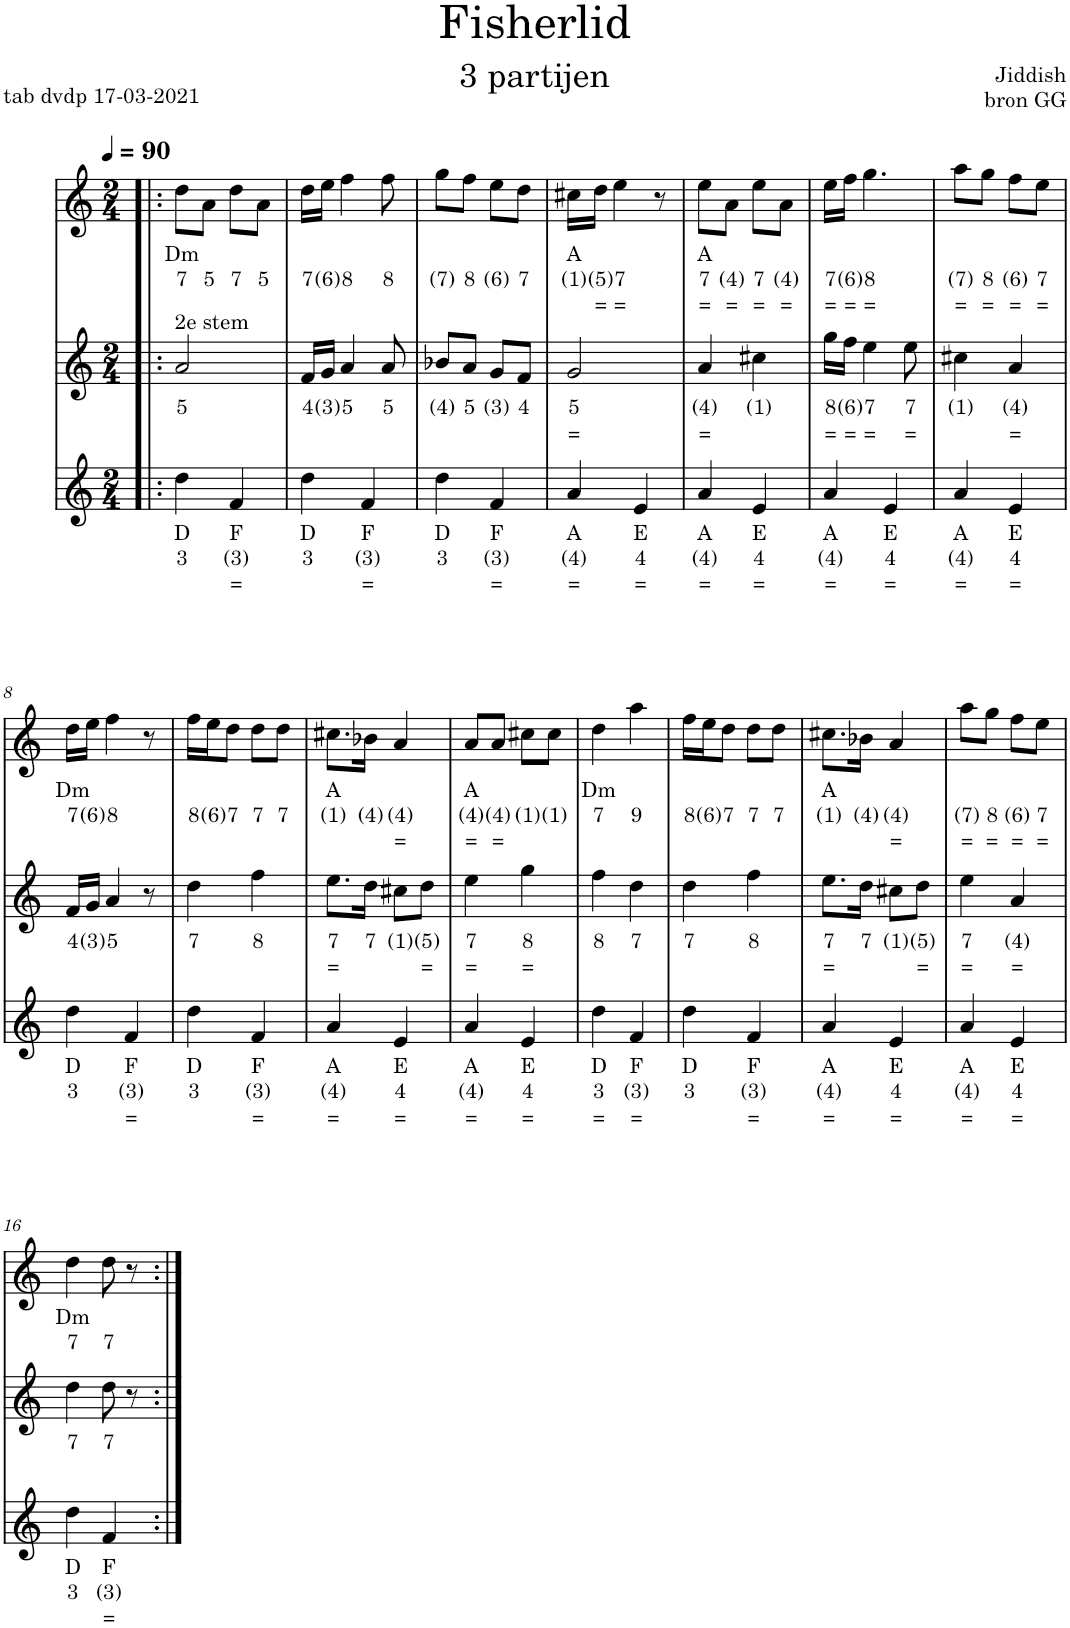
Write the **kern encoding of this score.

**kern	**text	**text	**text	**kern	**text	**text	**kern	**text	**text	**text
*part3	*part3	*part3	*part3	*part2	*part2	*part2	*part1	*part1	*part1	*part1
*staff3	*staff3	*staff3	*staff3	*staff2	*staff2	*staff2	*staff1	*staff1	*staff1	*staff1
*I"Viool	*	*	*	*I"Viool	*	*	*I"Piano	*	*	*
*clefG2	*	*	*	*clefG2	*	*	*clefG2	*	*	*
*k[]	*	*	*	*k[]	*	*	*k[]	*	*	*
*M2/4	*	*	*	*M2/4	*	*	*M2/4	*	*	*
*MM90	*	*	*	*MM90	*	*	*MM90	*	*	*
=1!|:	=1!|:	=1!|:	=1!|:	=1!|:	=1!|:	=1!|:	=1!|:	=1!|:	=1!|:	=1!|:
!	!	!	!	!LO:TX:a:t=2e stem	!	!	!	!	!	!
!	!LO:LY:b	!LO:LY:b	!	!	!LO:LY:b	!	!	!LO:LY:b	!LO:LY:b	!
4dd\	D	3	.	2a/	5	.	8dd\L	Dm	7	.
!	!	!	!	!	!	!	!	!	!LO:LY:b	!
.	.	.	.	.	.	.	8a\J	.	5	.
!	!LO:LY:b	!LO:LY:b	!LO:LY:b	!	!	!	!	!	!LO:LY:b	!
4f/	F	(3)	=	.	.	.	8dd\L	.	7	.
!	!	!	!	!	!	!	!	!	!LO:LY:b	!
.	.	.	.	.	.	.	8a\J	.	5	.
=2	=2	=2	=2	=2	=2	=2	=2	=2	=2	=2
!	!LO:LY:b	!LO:LY:b	!	!	!LO:LY:b	!	!	!	!LO:LY:b	!
4dd\	D	3	.	16f/LL	4	.	16dd\LL	.	7	.
!	!	!	!	!	!LO:LY:b	!	!	!	!LO:LY:b	!
.	.	.	.	16g/JJ	(3)	.	16ee\JJ	.	(6)	.
!	!	!	!	!	!LO:LY:b	!	!	!	!LO:LY:b	!
.	.	.	.	4a/	5	.	4ff\	.	8	.
!	!LO:LY:b	!LO:LY:b	!LO:LY:b	!	!	!	!	!	!	!
4f/	F	(3)	=	.	.	.	.	.	.	.
!	!	!	!	!	!LO:LY:b	!	!	!	!LO:LY:b	!
.	.	.	.	8a/	5	.	8ff\	.	8	.
=3	=3	=3	=3	=3	=3	=3	=3	=3	=3	=3
!	!LO:LY:b	!LO:LY:b	!	!	!LO:LY:b	!	!	!	!LO:LY:b	!
4dd\	D	3	.	8b-X/L	(4)	.	8gg\L	.	(7)	.
!	!	!	!	!	!LO:LY:b	!	!	!	!LO:LY:b	!
.	.	.	.	8a/J	5	.	8ff\J	.	8	.
!	!LO:LY:b	!LO:LY:b	!LO:LY:b	!	!LO:LY:b	!	!	!	!LO:LY:b	!
4f/	F	(3)	=	8g/L	(3)	.	8ee\L	.	(6)	.
!	!	!	!	!	!LO:LY:b	!	!	!	!LO:LY:b	!
.	.	.	.	8f/J	4	.	8dd\J	.	7	.
=4	=4	=4	=4	=4	=4	=4	=4	=4	=4	=4
!	!LO:LY:b	!LO:LY:b	!LO:LY:b	!	!LO:LY:b	!LO:LY:b	!	!LO:LY:b	!LO:LY:b	!
4a/	A	(4)	=	2g/	5	=	16cc#X\LL	A	(1)	.
!	!	!	!	!	!	!	!	!	!LO:LY:b	!LO:LY:b
.	.	.	.	.	.	.	16dd\JJ	.	(5)	=
!	!	!	!	!	!	!	!	!	!LO:LY:b	!LO:LY:b
.	.	.	.	.	.	.	4ee\	.	7	=
!	!LO:LY:b	!LO:LY:b	!LO:LY:b	!	!	!	!	!	!	!
4e/	E	4	=	.	.	.	.	.	.	.
.	.	.	.	.	.	.	8r	.	.	.
=5	=5	=5	=5	=5	=5	=5	=5	=5	=5	=5
!	!LO:LY:b	!LO:LY:b	!LO:LY:b	!	!LO:LY:b	!LO:LY:b	!	!LO:LY:b	!LO:LY:b	!LO:LY:b
4a/	A	(4)	=	4a/	(4)	=	8ee\L	A	7	=
!	!	!	!	!	!	!	!	!	!LO:LY:b	!LO:LY:b
.	.	.	.	.	.	.	8a\J	.	(4)	=
!	!LO:LY:b	!LO:LY:b	!LO:LY:b	!	!LO:LY:b	!	!	!	!LO:LY:b	!LO:LY:b
4e/	E	4	=	4cc#X\	(1)	.	8ee\L	.	7	=
!	!	!	!	!	!	!	!	!	!LO:LY:b	!LO:LY:b
.	.	.	.	.	.	.	8a\J	.	(4)	=
=6	=6	=6	=6	=6	=6	=6	=6	=6	=6	=6
!	!LO:LY:b	!LO:LY:b	!LO:LY:b	!	!LO:LY:b	!LO:LY:b	!	!	!LO:LY:b	!LO:LY:b
4a/	A	(4)	=	16gg\LL	8	=	16ee\LL	.	7	=
!	!	!	!	!	!LO:LY:b	!LO:LY:b	!	!	!LO:LY:b	!LO:LY:b
.	.	.	.	16ff\JJ	(6)	=	16ff\JJ	.	(6)	=
!	!	!	!	!	!LO:LY:b	!LO:LY:b	!	!	!LO:LY:b	!LO:LY:b
.	.	.	.	4ee\	7	=	4.gg\	.	8	=
!	!LO:LY:b	!LO:LY:b	!LO:LY:b	!	!	!	!	!	!	!
4e/	E	4	=	.	.	.	.	.	.	.
!	!	!	!	!	!LO:LY:b	!LO:LY:b	!	!	!	!
.	.	.	.	8ee\	7	=	.	.	.	.
=7	=7	=7	=7	=7	=7	=7	=7	=7	=7	=7
!	!LO:LY:b	!LO:LY:b	!LO:LY:b	!	!LO:LY:b	!	!	!	!LO:LY:b	!LO:LY:b
4a/	A	(4)	=	4cc#X\	(1)	.	8aa\L	.	(7)	=
!	!	!	!	!	!	!	!	!	!LO:LY:b	!LO:LY:b
.	.	.	.	.	.	.	8gg\J	.	8	=
!	!LO:LY:b	!LO:LY:b	!LO:LY:b	!	!LO:LY:b	!LO:LY:b	!	!	!LO:LY:b	!LO:LY:b
4e/	E	4	=	4a/	(4)	=	8ff\L	.	(6)	=
!	!	!	!	!	!	!	!	!	!LO:LY:b	!LO:LY:b
.	.	.	.	.	.	.	8ee\J	.	7	=
!!LO:LB:g=z
=8	=8	=8	=8	=8	=8	=8	=8	=8	=8	=8
!	!LO:LY:b	!LO:LY:b	!	!	!LO:LY:b	!	!	!LO:LY:b	!LO:LY:b	!
4dd\	D	3	.	16f/LL	4	.	16dd\LL	Dm	7	.
!	!	!	!	!	!LO:LY:b	!	!	!	!LO:LY:b	!
.	.	.	.	16g/JJ	(3)	.	16ee\JJ	.	(6)	.
!	!	!	!	!	!LO:LY:b	!	!	!	!LO:LY:b	!
.	.	.	.	4a/	5	.	4ff\	.	8	.
!	!LO:LY:b	!LO:LY:b	!LO:LY:b	!	!	!	!	!	!	!
4f/	F	(3)	=	.	.	.	.	.	.	.
.	.	.	.	8r	.	.	8r	.	.	.
=9	=9	=9	=9	=9	=9	=9	=9	=9	=9	=9
!	!LO:LY:b	!LO:LY:b	!	!	!LO:LY:b	!	!	!	!LO:LY:b	!
4dd\	D	3	.	4dd\	7	.	16ff\LL	.	8	.
!	!	!	!	!	!	!	!	!	!LO:LY:b	!
.	.	.	.	.	.	.	16ee\J	.	(6)	.
!	!	!	!	!	!	!	!	!	!LO:LY:b	!
.	.	.	.	.	.	.	8dd\J	.	7	.
!	!LO:LY:b	!LO:LY:b	!LO:LY:b	!	!LO:LY:b	!	!	!	!LO:LY:b	!
4f/	F	(3)	=	4ff\	8	.	8dd\L	.	7	.
!	!	!	!	!	!	!	!	!	!LO:LY:b	!
.	.	.	.	.	.	.	8dd\J	.	7	.
=10	=10	=10	=10	=10	=10	=10	=10	=10	=10	=10
!	!LO:LY:b	!LO:LY:b	!LO:LY:b	!	!LO:LY:b	!LO:LY:b	!	!LO:LY:b	!LO:LY:b	!
4a/	A	(4)	=	8.ee\L	7	=	8.cc#X\L	A	(1)	.
!	!	!	!	!	!LO:LY:b	!	!	!	!LO:LY:b	!
.	.	.	.	16dd\Jk	7	.	16b-X\Jk	.	(4)	.
!	!LO:LY:b	!LO:LY:b	!LO:LY:b	!	!LO:LY:b	!	!	!	!LO:LY:b	!LO:LY:b
4e/	E	4	=	8cc#X\L	(1)	.	4a/	.	(4)	=
!	!	!	!	!	!LO:LY:b	!LO:LY:b	!	!	!	!
.	.	.	.	8dd\J	(5)	=	.	.	.	.
=11	=11	=11	=11	=11	=11	=11	=11	=11	=11	=11
!	!LO:LY:b	!LO:LY:b	!LO:LY:b	!	!LO:LY:b	!LO:LY:b	!	!LO:LY:b	!LO:LY:b	!LO:LY:b
4a/	A	(4)	=	4ee\	7	=	8a/L	A	(4)	=
!	!	!	!	!	!	!	!	!	!LO:LY:b	!LO:LY:b
.	.	.	.	.	.	.	8a/J	.	(4)	=
!	!LO:LY:b	!LO:LY:b	!LO:LY:b	!	!LO:LY:b	!LO:LY:b	!	!	!LO:LY:b	!
4e/	E	4	=	4gg\	8	=	8cc#X\L	.	(1)	.
!	!	!	!	!	!	!	!	!	!LO:LY:b	!
.	.	.	.	.	.	.	8cc#\J	.	(1)	.
=12	=12	=12	=12	=12	=12	=12	=12	=12	=12	=12
!	!LO:LY:b	!LO:LY:b	!LO:LY:b	!	!LO:LY:b	!	!	!LO:LY:b	!LO:LY:b	!
4dd\	D	3	=	4ff\	8	.	4dd\	Dm	7	.
!	!LO:LY:b	!LO:LY:b	!LO:LY:b	!	!LO:LY:b	!	!	!	!LO:LY:b	!
4f/	F	(3)	=	4dd\	7	.	4aa\	.	9	.
=13	=13	=13	=13	=13	=13	=13	=13	=13	=13	=13
!	!LO:LY:b	!LO:LY:b	!	!	!LO:LY:b	!	!	!	!LO:LY:b	!
4dd\	D	3	.	4dd\	7	.	16ff\LL	.	8	.
!	!	!	!	!	!	!	!	!	!LO:LY:b	!
.	.	.	.	.	.	.	16ee\J	.	(6)	.
!	!	!	!	!	!	!	!	!	!LO:LY:b	!
.	.	.	.	.	.	.	8dd\J	.	7	.
!	!LO:LY:b	!LO:LY:b	!LO:LY:b	!	!LO:LY:b	!	!	!	!LO:LY:b	!
4f/	F	(3)	=	4ff\	8	.	8dd\L	.	7	.
!	!	!	!	!	!	!	!	!	!LO:LY:b	!
.	.	.	.	.	.	.	8dd\J	.	7	.
=14	=14	=14	=14	=14	=14	=14	=14	=14	=14	=14
!	!LO:LY:b	!LO:LY:b	!LO:LY:b	!	!LO:LY:b	!LO:LY:b	!	!LO:LY:b	!LO:LY:b	!
4a/	A	(4)	=	8.ee\L	7	=	8.cc#X\L	A	(1)	.
!	!	!	!	!	!LO:LY:b	!	!	!	!LO:LY:b	!
.	.	.	.	16dd\Jk	7	.	16b-X\Jk	.	(4)	.
!	!LO:LY:b	!LO:LY:b	!LO:LY:b	!	!LO:LY:b	!	!	!	!LO:LY:b	!LO:LY:b
4e/	E	4	=	8cc#X\L	(1)	.	4a/	.	(4)	=
!	!	!	!	!	!LO:LY:b	!LO:LY:b	!	!	!	!
.	.	.	.	8dd\J	(5)	=	.	.	.	.
=15	=15	=15	=15	=15	=15	=15	=15	=15	=15	=15
!	!LO:LY:b	!LO:LY:b	!LO:LY:b	!	!LO:LY:b	!LO:LY:b	!	!	!LO:LY:b	!LO:LY:b
4a/	A	(4)	=	4ee\	7	=	8aa\L	.	(7)	=
!	!	!	!	!	!	!	!	!	!LO:LY:b	!LO:LY:b
.	.	.	.	.	.	.	8gg\J	.	8	=
!	!LO:LY:b	!LO:LY:b	!LO:LY:b	!	!LO:LY:b	!LO:LY:b	!	!	!LO:LY:b	!LO:LY:b
4e/	E	4	=	4a/	(4)	=	8ff\L	.	(6)	=
!	!	!	!	!	!	!	!	!	!LO:LY:b	!LO:LY:b
.	.	.	.	.	.	.	8ee\J	.	7	=
!!LO:LB:g=z
=16	=16	=16	=16	=16	=16	=16	=16	=16	=16	=16
!	!LO:LY:b	!LO:LY:b	!	!	!LO:LY:b	!	!	!LO:LY:b	!LO:LY:b	!
4dd\	D	3	.	4dd\	7	.	4dd\	Dm	7	.
!	!LO:LY:b	!LO:LY:b	!LO:LY:b	!	!LO:LY:b	!	!	!	!LO:LY:b	!
4f/	F	(3)	=	8dd\	7	.	8dd\	.	7	.
.	.	.	.	8r	.	.	8r	.	.	.
=:|!	=:|!	=:|!	=:|!	=:|!	=:|!	=:|!	=:|!	=:|!	=:|!	=:|!
*-	*-	*-	*-	*-	*-	*-	*-	*-	*-	*-
